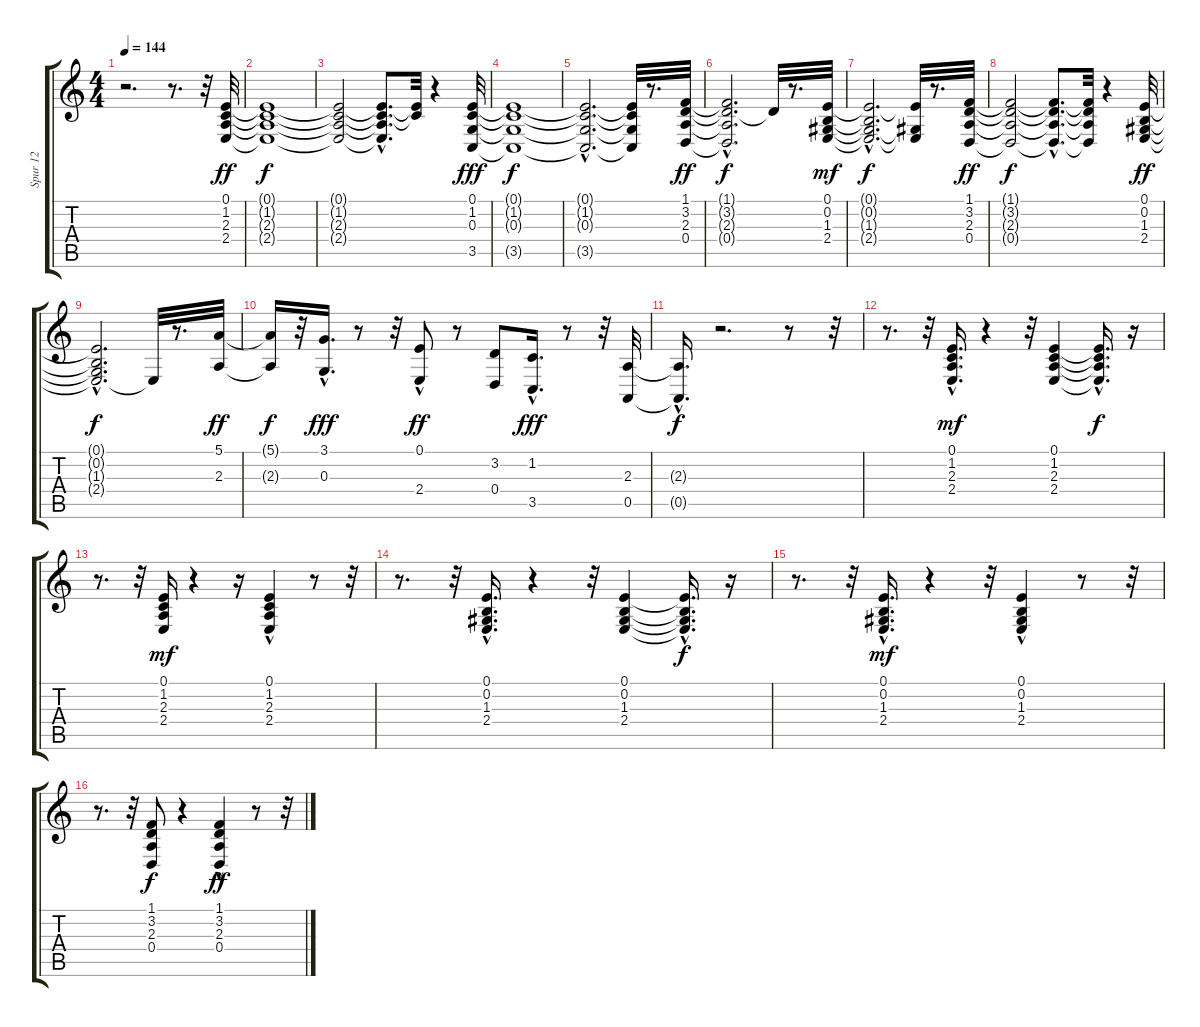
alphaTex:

\track ("Spur 12" "Spur 12") {instrument acousticgrandpiano}
\staff {score tabs}
\tuning (E4 B3 G3 D3 A2 E2) {hide}
\ts (4 4)
\tempo 144
\clef g2
\ks c
r.2{d dy ff instrument acousticgrandpiano} r.8{d} r.32 (0.1 1.2 2.3 2.4).32{balance 8} |
(0.1{t} 1.2{t} 2.3{t} 2.4{t}).1{dy f} |
(0.1{t} 1.2{t} 2.3{t} 2.4{t}).2 (0.1{hac t} 1.2{hac t} 2.3{hac t} 2.4{hac t}).8{d} (0.1{t} 1.2{t}).32 r.4 (0.1 1.2 0.3 3.5).32{dy fff} |
(0.1{t} 1.2{t} 0.3{t} 3.5{t}).1{dy f} |
(0.1{hac t} 1.2{hac t} 0.3{hac t} 3.5{hac t}).2{d} (0.1{t} 1.2{t} 0.3{t} 3.5{t}).32 r.8{d} (1.1 3.2 2.3 0.4).32{dy ff} |
(1.1{hac t} 3.2{hac t} 2.3{t} 0.4{hac t}).2{d dy f} 3.2{t}.32 r.8{d} (0.1 0.2 1.3 2.4).32{dy mf} |
(0.1{hac t} 0.2{hac t} 1.3{hac t} 2.4{hac t}).2{d dy f} (0.1{t} 1.3{t} 2.4{t}).32 r.8{d} (1.1 3.2 2.3 0.4).32{dy ff} |
(1.1{t} 3.2{t} 2.3{t} 0.4{t}).2{dy f} (1.1{hac t} 3.2{hac t} 2.3{hac t} 0.4{hac t}).8{d} (1.1{t} 3.2{t} 2.3{t} 0.4{t}).32 r.4 (0.1 0.2 1.3 2.4).32{dy ff} |
(0.1{hac t} 0.2{t} 1.3{hac t} 2.4{hac t}).2{d dy f} 2.4{t}.32 r.8{d} (5.1 2.3).32{dy ff} |
(5.1{t} 2.3{t}).16{dy f} r.32 (3.1{hac} 0.3).16{d dy fff} r.8 r.32 (0.1 2.4{hac}).8{dy ff} r.8 (3.2 0.4).8 (1.2{hac} 3.5).16{d dy fff} r.8 r.32 (2.3 0.5).32 |
(2.3{t} 0.5{hac t}).16{d dy f} r.2{d} r.8 r.32 |
r.8{d} r.32 (0.1{hac} 1.2 2.3 2.4).16{d dy mf} r.4 r.32 (0.1 1.2 2.3 2.4).4 (0.1{hac t} 1.2{t} 2.3{t} 2.4{t}).16{d dy f} r.16 |
r.8{d} r.32 (0.1 1.2 2.3 2.4).16{dy mf} r.4 r.16 (0.1{hac} 1.2{hac} 2.3 2.4).4 r.8 r.32 |
r.8{d} r.32 (0.1{hac} 0.2{hac} 1.3 2.4).16{d} r.4 r.32 (0.1 0.2 1.3 2.4).4 (0.1{hac t} 0.2{hac t} 1.3{t} 2.4{hac t}).16{d dy f} r.16 |
r.8{d} r.32 (0.1{hac} 0.2{hac} 1.3 2.4).16{d dy mf} r.4 r.32 (0.1 0.2{hac} 1.3{hac} 2.4{hac}).4 r.8 r.32 |
r.8{d} r.32 (1.1 3.2 2.3 0.4).8{dy f} r.4 (1.1{hac} 3.2 2.3 0.4).4{dy ff} r.8 r.32
